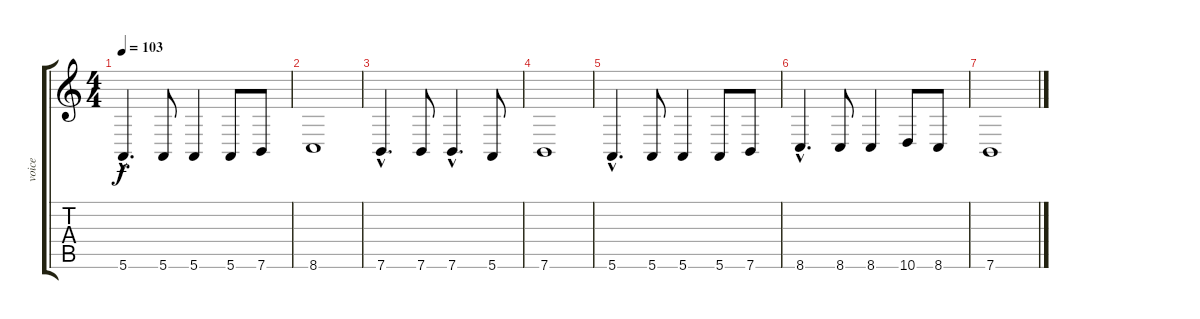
\track ("voice" "voice") {instrument pad2warm}
\staff {score tabs}
\tuning (E4 B3 G3 D3 A2 E2) {hide}
\ts (4 4)
\tempo 103
\clef g2
\ks c
5.6{hac}.4{d dy f} 5.6.8 5.6.4 5.6.8 7.6.8 |
8.6.1 |
7.6{hac}.4{d} 7.6.8 7.6{hac}.4{d} 5.6.8 |
7.6.1 |
5.6{hac}.4{d} 5.6.8 5.6.4 5.6.8 7.6.8 |
8.6{hac}.4{d} 8.6.8 8.6.4 10.6.8 8.6.8 |
7.6.1
